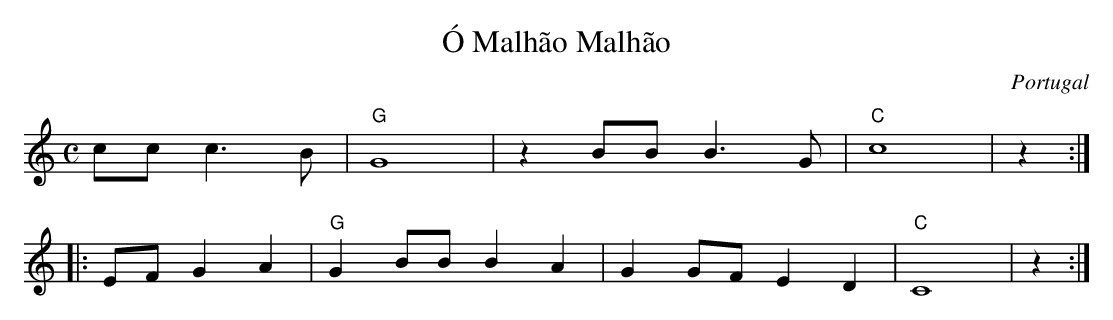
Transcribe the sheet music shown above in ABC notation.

X:1
T: \'O Malh\~ao Malh\~ao
O: Portugal
M: C
L: 1/8
K: C
   cc c3  B | "G"G8 | z2 BB B3 G | "C"c8 | z2 :|
|: EF G2 A2 | "G"G2 BB B2 A2 | G2 GF E2 D2 | "C"C8 | z2 :|
